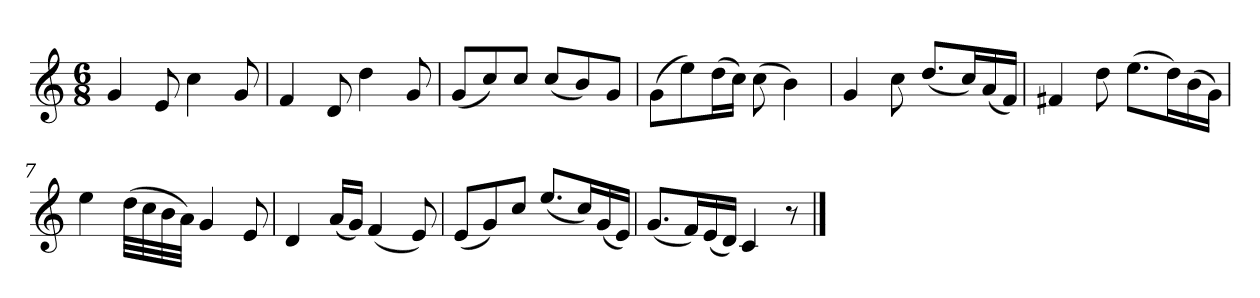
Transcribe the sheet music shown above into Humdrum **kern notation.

**kern
*part1
*staff1
*k[]
*M6/8
*MM120
=1
4g
8e
4cc
8g
=2
4f
8d
4dd
8g
=3
(8gL
8cc)
8ccJ
(8ccL
8b)
8gJ
=4
(8gL
8ee)
(16ddL
16ccJJ)
(8cc
4b)
=5
4g
8cc
(8.ddL
16ccL)
(16a
16fJJ)
=6
4f#X
8dd
(8.eeL
16ddL)
(16b
16gJJ)
=7
4ee
(32ddLLL
32cc
32b
32aJJJ)
4g
8e
=8
4d
(16aLL
16gJJ)
(4f
8e)
=9
(8eL
8g)
8ccJ
(8.eeL
16ccL)
(16g
16eJJ)
=10
(8.gL
16fL)
(16e
16dJJ)
4c
8r
==
*-
